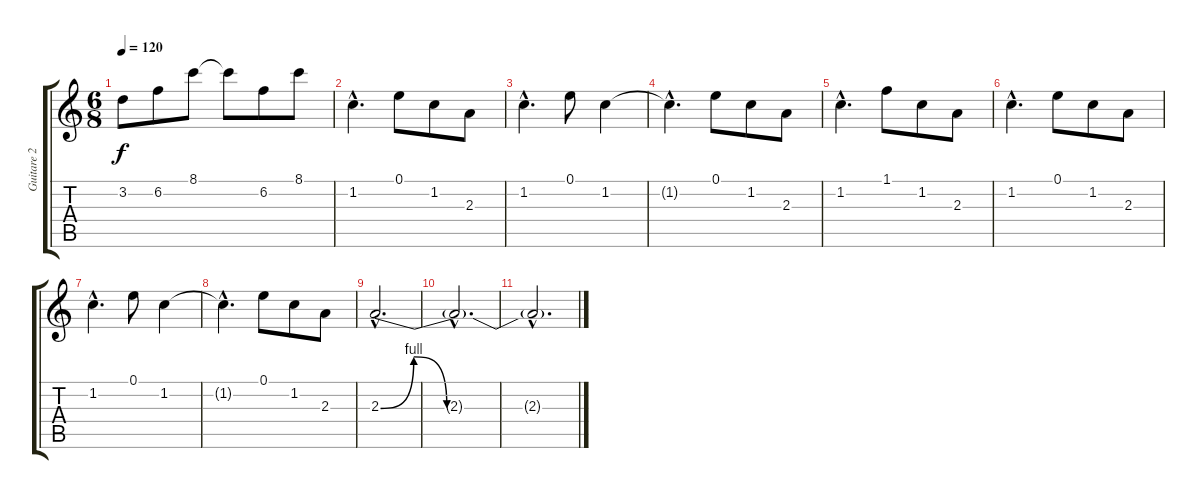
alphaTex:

\track ("Guitare 2" "Guitare 2") {instrument distortionguitar}
\staff {score tabs}
\tuning (E4 B3 G3 D3 A2 E2) {hide}
\ts (6 8)
\tempo 120
\clef g2
\ks c
3.2{t}.8{dy f} 6.2.8 8.1.8 8.1{t}.8 6.2.8 8.1.8 |
1.2{hac}.4{d} 0.1.8 1.2.8 2.3.8 |
1.2{hac}.4{d} 0.1.8 1.2.4 |
1.2{hac t}.4{d} 0.1.8 1.2.8 2.3.8 |
1.2{hac}.4{d} 1.1.8 1.2.8 2.3.8 |
1.2{hac}.4{d} 0.1.8 1.2.8 2.3.8 |
1.2{hac}.4{d} 0.1.8 1.2.4 |
1.2{hac t}.4{d} 0.1.8 1.2.8 2.3.8 |
2.3{be (custom 0 0 10 4 20 0 60 0) hac}.2{d} |
2.3{hac t}.2{d} |
2.3{hac t}.2{d}
